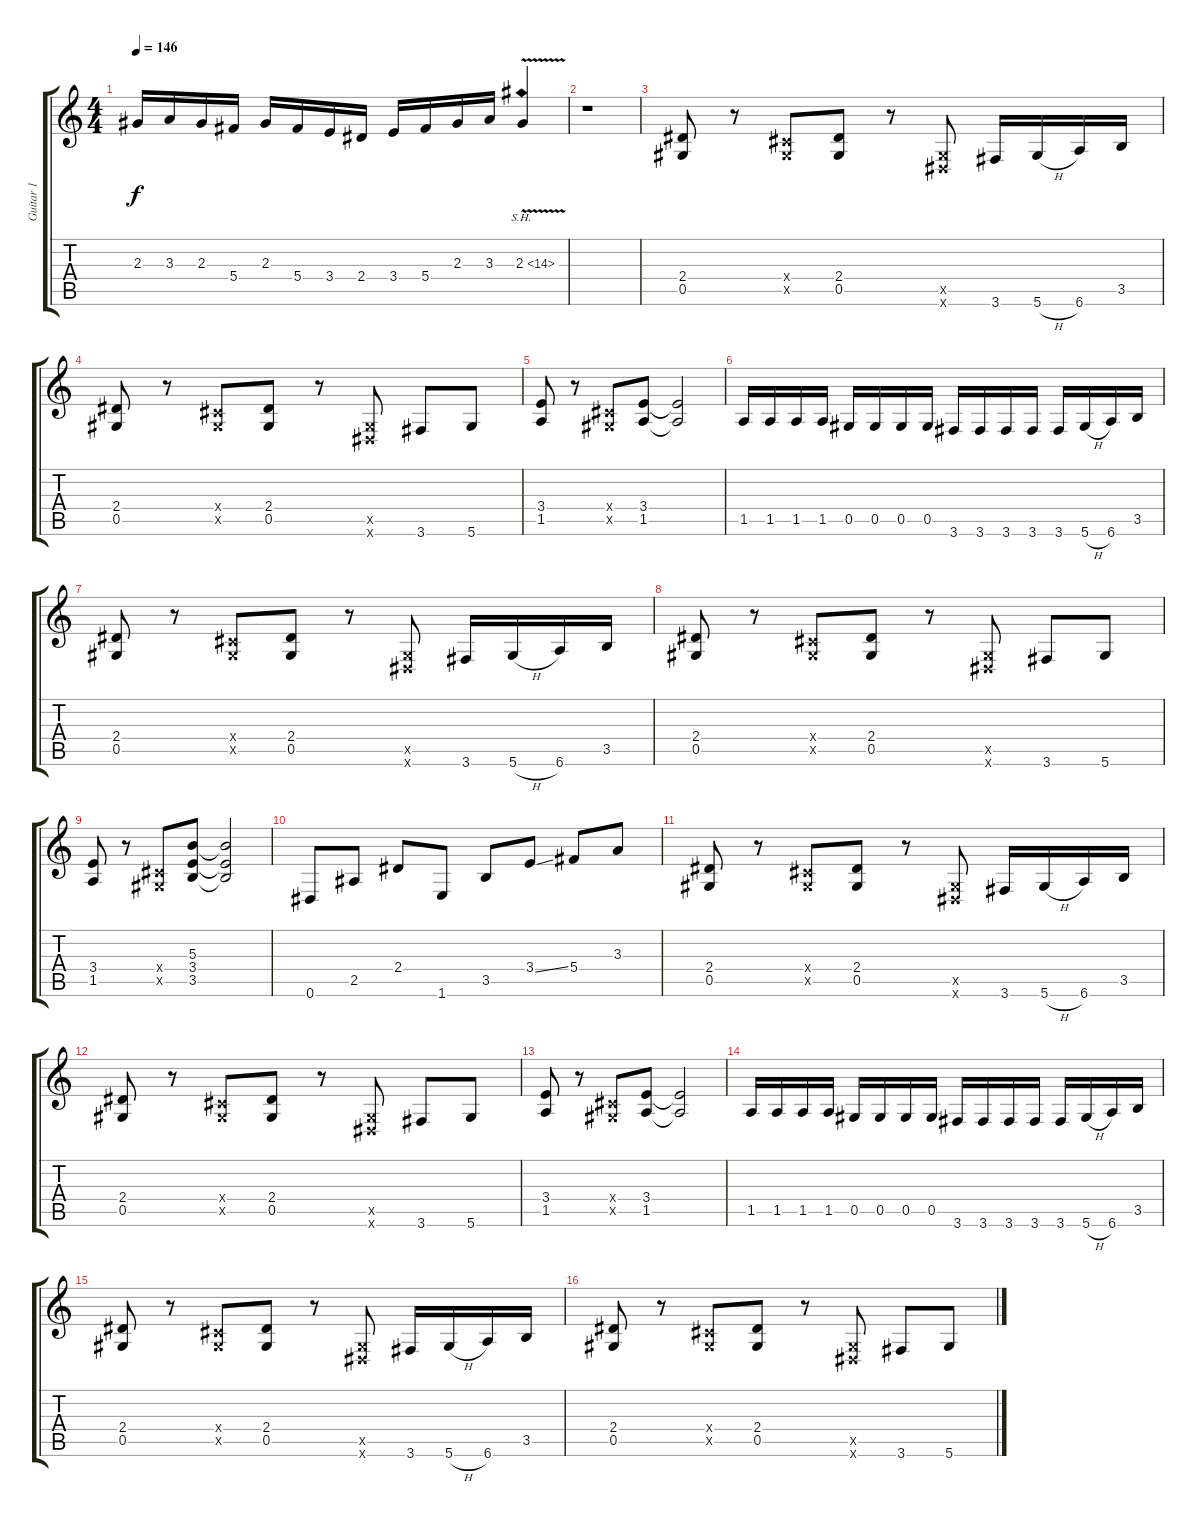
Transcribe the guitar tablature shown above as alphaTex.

\track ("Guitar 1" "Guitar 1") {instrument overdrivenguitar}
\staff {score tabs}
\tuning (Eb4 Bb3 Gb3 Db3 Ab2 Eb2) {hide}
\ts (4 4)
\tempo 146
\clef g2
\ks c
2.3.16{dy f} 3.3.16 2.3.16 5.4.16 2.3.16 5.4.16 3.4.16 2.4.16 3.4.16 5.4.16 2.3.16 3.3.16 2.3{sh 12 v}.4 |
\section ("" "")
r.1 |
\section ("" "")
(2.4 0.5).8 r.8 (0.4{x} 0.5{x}).8 (2.4 0.5).8 r.8 (0.5{x} 0.6{x}).8 3.6.16 5.6{h}.16 6.6.16 3.5.16 |
(2.4 0.5).8 r.8 (0.4{x} 0.5{x}).8 (2.4 0.5).8 r.8 (0.5{x} 0.6{x}).8 3.6.8 5.6.8 |
(3.4 1.5).8 r.8 (0.4{x} 0.5{x}).8 (3.4 1.5).8 (3.4{t} 1.5{t}).2 |
1.5.16 1.5.16 1.5.16 1.5.16 0.5.16 0.5.16 0.5.16 0.5.16 3.6.16 3.6.16 3.6.16 3.6.16 3.6.16 5.6{h}.16 6.6.16 3.5.16 |
(2.4 0.5).8 r.8 (0.4{x} 0.5{x}).8 (2.4 0.5).8 r.8 (0.5{x} 0.6{x}).8 3.6.16 5.6{h}.16 6.6.16 3.5.16 |
(2.4 0.5).8 r.8 (0.4{x} 0.5{x}).8 (2.4 0.5).8 r.8 (0.5{x} 0.6{x}).8 3.6.8 5.6.8 |
(3.4 1.5).8 r.8 (0.4{x} 0.5{x}).8 (5.3 3.4 3.5).8 (5.3{t} 3.4{t} 3.5{t}).2 |
0.6.8 2.5.8 2.4.8 1.6.8 3.5.8 3.4{ss}.8 5.4.8 3.3.8 |
(2.4 0.5).8 r.8 (0.4{x} 0.5{x}).8 (2.4 0.5).8 r.8 (0.5{x} 0.6{x}).8 3.6.16 5.6{h}.16 6.6.16 3.5.16 |
(2.4 0.5).8 r.8 (0.4{x} 0.5{x}).8 (2.4 0.5).8 r.8 (0.5{x} 0.6{x}).8 3.6.8 5.6.8 |
(3.4 1.5).8 r.8 (0.4{x} 0.5{x}).8 (3.4 1.5).8 (3.4{t} 1.5{t}).2 |
1.5.16 1.5.16 1.5.16 1.5.16 0.5.16 0.5.16 0.5.16 0.5.16 3.6.16 3.6.16 3.6.16 3.6.16 3.6.16 5.6{h}.16 6.6.16 3.5.16 |
(2.4 0.5).8 r.8 (0.4{x} 0.5{x}).8 (2.4 0.5).8 r.8 (0.5{x} 0.6{x}).8 3.6.16 5.6{h}.16 6.6.16 3.5.16 |
(2.4 0.5).8 r.8 (0.4{x} 0.5{x}).8 (2.4 0.5).8 r.8 (0.5{x} 0.6{x}).8 3.6.8 5.6.8
